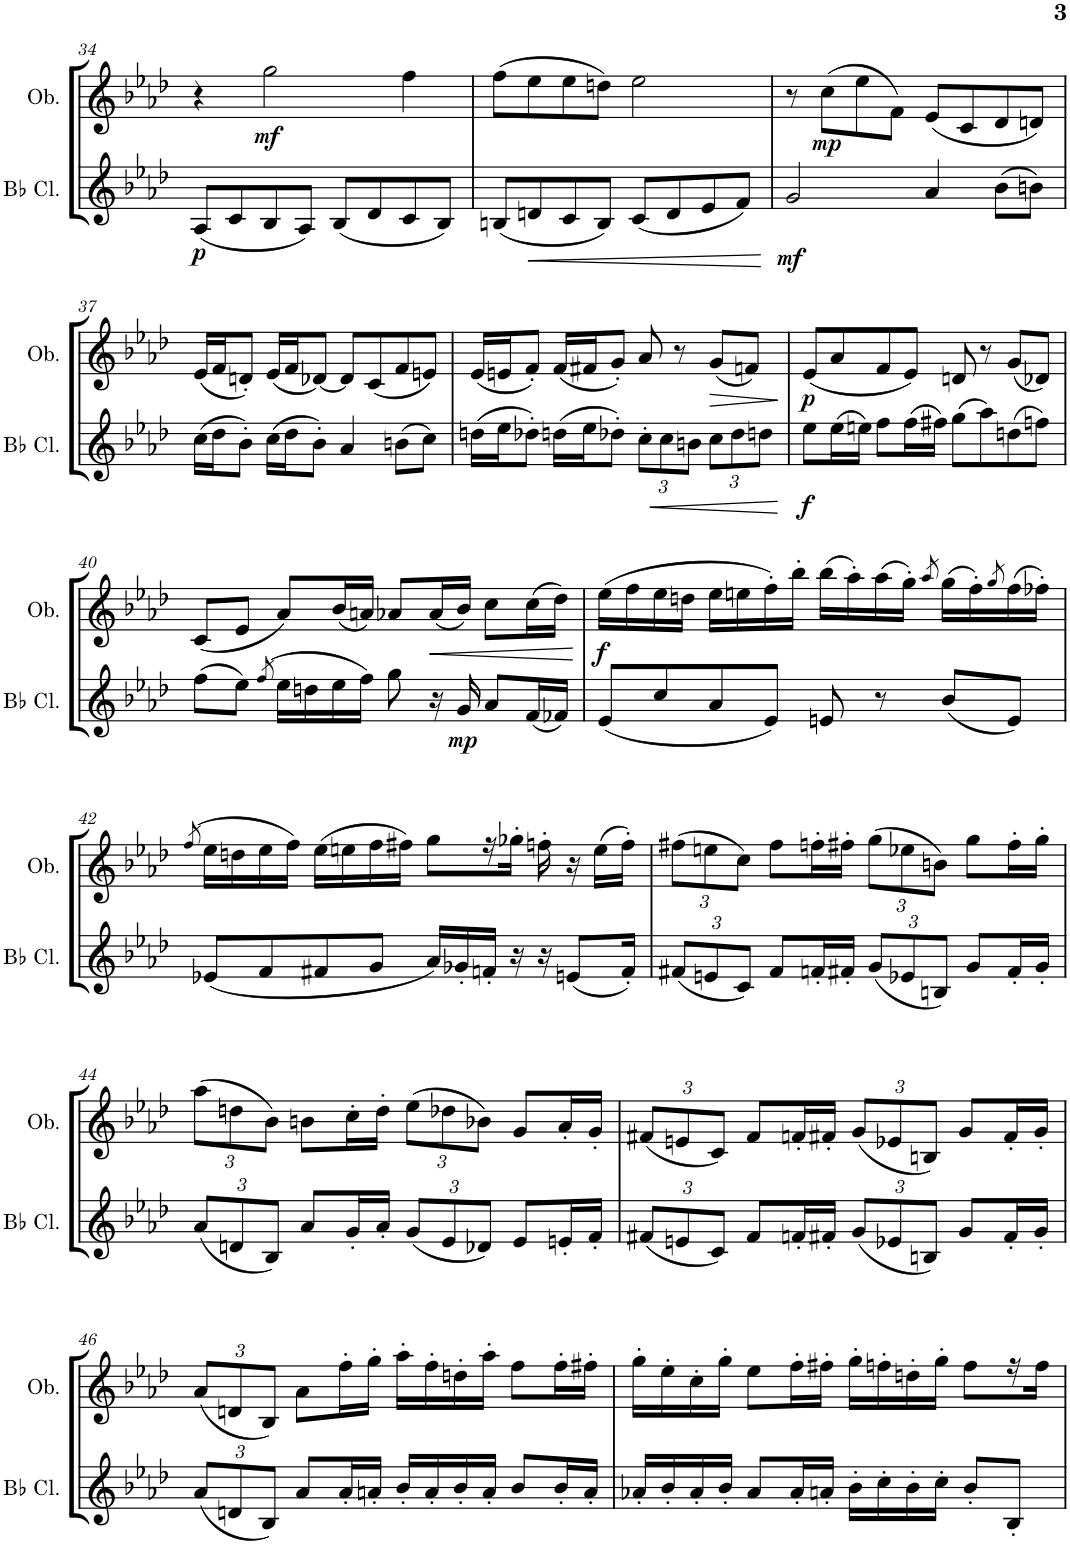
**kern	**dynam	**kern	**dynam
*part2	*part2	*part1	*part1
*staff2	*staff2	*staff1	*staff1
*I"Bb Clarinet	*	*I"Oboe	*
*I'Bb Cl.	*	*I'Ob.	*
!!LO:PB:g=z
*clefG2	*	*clefG2	*
*ITrd1c2	*	*	*
*k[b-e-a-d-]	*	*k[b-e-a-d-]	*
*M4/4	*	*M4/4	*
=34	=34	=34	=34
!	!LO:DY:b	!	!
(8A-/L	p	4r	.
8c/	.	.	.
!	!	!	!LO:DY:b
8B-/	.	2gg\	mf
8A-/J)	.	.	.
(8B-/L	.	.	.
8d-/	.	.	.
8c/	.	4ff\	.
8B-/J)	.	.	.
=35	=35	=35	=35
(8Bn/L	.	(8ff\L	.
!	!LO:HP:b	!	!
8dn/	<	8ee-\	.
8c/	.	8ee-\	.
8B/J)	.	8ddn\J)	.
(8c/L	.	2ee-\	.
8d/	.	.	.
8e-/	.	.	.
8f/J)	.	.	.
.	[	.	.
=36	=36	=36	=36
!	!LO:DY:b	!	!
2g/	mf	8r	.
!	!	!	!LO:DY:b
.	.	(8cc\L	mp
.	.	8ee-\	.
.	.	8f\J)	.
4a-/	.	(8e-/L	.
.	.	8c/	.
(8b-\L	.	8d-/	.
8bn\J)	.	8dn/J)	.
!!LO:LB:g=z
=37	=37	=37	=37
(16cc\LL	.	(16e-/LL	.
16dd-\J	.	16f/J	.
8b-'\J)	.	8dn'/J)	.
(16cc\LL	.	(16e-/LL	.
16dd-\J	.	16f/J	.
8b-'\J)	.	[8d-X/J)	.
4a-/	.	8d-/L]	.
.	.	(8c/	.
(8bn\L	.	8f/	.
8cc\J)	.	8en/J)	.
=38	=38	=38	=38
(16ddn\LL	.	(16e-/LL	.
16ee-\J	.	16en/J	.
8dd-X'\J)	.	8f'/J)	.
(16ddn\LL	.	(16f/LL	.
16ee-\J	.	16f#X/J	.
8dd-X'\J)	.	8g'/J)	.
*Xbrackettup	*	*	*
12cc'\L	.	8a-/	.
!	!LO:HP:b	!	!
12cc\	<	.	.
.	.	8r	.
12bn\J	.	.	.
!	!	!	!LO:HP:b
12cc\L	.	(8g/L	>
12dd-\	.	.	.
.	.	8fn/J)	.
12ddn\J	.	.	.
.	[	.	]
=39	=39	=39	=39
!	!LO:DY:b	!	!LO:DY:b
8ee-\L	f	(8e-/L	p
(16ee-\L	.	8a-/	.
16een\JJ)	.	.	.
8ff\L	.	8f/	.
(16ff\L	.	8e-/J)	.
16ff#X\JJ)	.	.	.
(8gg\L	.	8dn/	.
8aa-\)	.	8r	.
(8ddn\	.	(8g/L	.
8ffn\J)	.	8d-X/J)	.
!!LO:LB:g=z
=40	=40	=40	=40
(8ff\L	.	(8c/L	.
8ee-\J)	.	8e-/J	.
(>8qff/	.	.	.
16ee-\LL	.	8a-/L)	.
16ddn\	.	.	.
16ee-\	.	(16b-/L	.
16ff\JJ)	.	16an/JJ)	.
8gg\	.	8a-X/L	.
!	!	!	!LO:HP:b
16r	.	(16a-/L	<
!	!LO:DY:b	!	!
16g/	mp	16b-/JJ)	.
8a-/L	.	8cc\L	.
(16f/L	.	(16cc\L	.
16f-X/JJ)	.	16dd-\JJ)	.
.	.	.	[
=41	=41	=41	=41
!	!	!	!LO:DY:b
(8e-/L	.	(16ee-\LL	f
.	.	16ff\	.
8cc/	.	16ee-\	.
.	.	16ddn\JJ	.
8a-/	.	16ee-\LL	.
.	.	16een\	.
8e-/J)	.	16ff'\)	.
.	.	16bb-'\JJ	.
8en/	.	(16bb-\LL	.
.	.	16aa-'\)	.
8r	.	(16aa-\	.
.	.	16gg'\JJ)	.
.	.	8qaa-/	.
(8b-/L	.	(16gg\LL	.
.	.	16ff'\)	.
.	.	8qgg/	.
8e/J)	.	(16ff\	.
.	.	16ff-X'\JJ)	.
!!LO:LB:g=z
=42	=42	=42	=42
.	.	(>8qff/	.
(8e-X/L	.	16ee-\LL	.
.	.	16ddn\	.
8f/	.	16ee-\	.
.	.	16ff\JJ)	.
8f#X/	.	(16ee-\LL	.
.	.	16een\	.
8g/J	.	16ff\	.
.	.	16ff#X\JJ)	.
16a-/LL)	.	8gg\L	.
16g-X'/	.	.	.
16fn'/JJ	.	16r	.
16r	.	16gg-X'\JJ	.
16r	.	16ffn'\	.
(8en/L	.	16r	.
.	.	(16ee\LL	.
16f'/Jk)	.	16ff'\JJ)	.
=43	=43	=43	=43
*	*	*Xbrackettup	*
(12f#X/L	.	(12ff#X\L	.
12en/	.	12een\	.
12c/J)	.	12cc\J)	.
8f#/L	.	8ff#\L	.
16fn'/L	.	16ffn'\L	.
16f#X'/JJ	.	16ff#X'\JJ	.
(12g/L	.	(12gg\L	.
12e-X/	.	12ee-X\	.
12Bn/J)	.	12bn\J)	.
8g/L	.	8gg\L	.
16f#'/L	.	16ff#'\L	.
16g'/JJ	.	16gg'\JJ	.
!!LO:LB:g=z
=44	=44	=44	=44
(12a-/L	.	(12aa-\L	.
12dn/	.	12ddn\	.
12B-/J)	.	12b-\J)	.
8a-/L	.	8bn\L	.
16g'/L	.	16cc'\L	.
16a-'/JJ	.	16dd'\JJ	.
(12g/L	.	(12ee-\L	.
12e-/	.	12dd-X\	.
12d-X/J)	.	12b-X\J)	.
8e-/L	.	8g/L	.
16en'/L	.	16a-'/L	.
16f'/JJ	.	16g'/JJ	.
=45	=45	=45	=45
(12f#X/L	.	(12f#X/L	.
12en/	.	12en/	.
12c/J)	.	12c/J)	.
8f#/L	.	8f#/L	.
16fn'/L	.	16fn'/L	.
16f#X'/JJ	.	16f#X'/JJ	.
(12g/L	.	(12g/L	.
12e-X/	.	12e-X/	.
12Bn/J)	.	12Bn/J)	.
8g/L	.	8g/L	.
16f#'/L	.	16f#'/L	.
16g'/JJ	.	16g'/JJ	.
!!LO:LB:g=z
=46	=46	=46	=46
(12a-/L	.	(12a-/L	.
12dn/	.	12dn/	.
12B-/J)	.	12B-/J)	.
8a-/L	.	8a-\L	.
16a-'/L	.	16ff'\L	.
16an'/JJ	.	16gg'\JJ	.
16b-'/LL	.	16aa-'\LL	.
16a'/	.	16ff'\	.
16b-'/	.	16ddn'\	.
16a'/JJ	.	16aa-'\JJ	.
8b-/L	.	8ff\L	.
16b-'/L	.	16ff'\L	.
16a'/JJ	.	16ff#X'\JJ	.
=47	=47	=47	=47
16a-X'/LL	.	16gg'\LL	.
16b-'/	.	16ee-'\	.
16a-'/	.	16cc'\	.
16b-'/JJ	.	16gg'\JJ	.
8a-/L	.	8ee-\L	.
16a-'/L	.	16ff'\L	.
16an'/JJ	.	16ff#X'\JJ	.
16b-'\LL	.	16gg'\LL	.
16cc'\	.	16ffn'\	.
16b-'\	.	16ddn'\	.
16cc'\JJ	.	16gg'\JJ	.
8b-'/L	.	8ff\L	.
8B-'/J	.	16r	.
.	.	16ff\JJ	.
=	=	=	=
*-	*-	*-	*-
